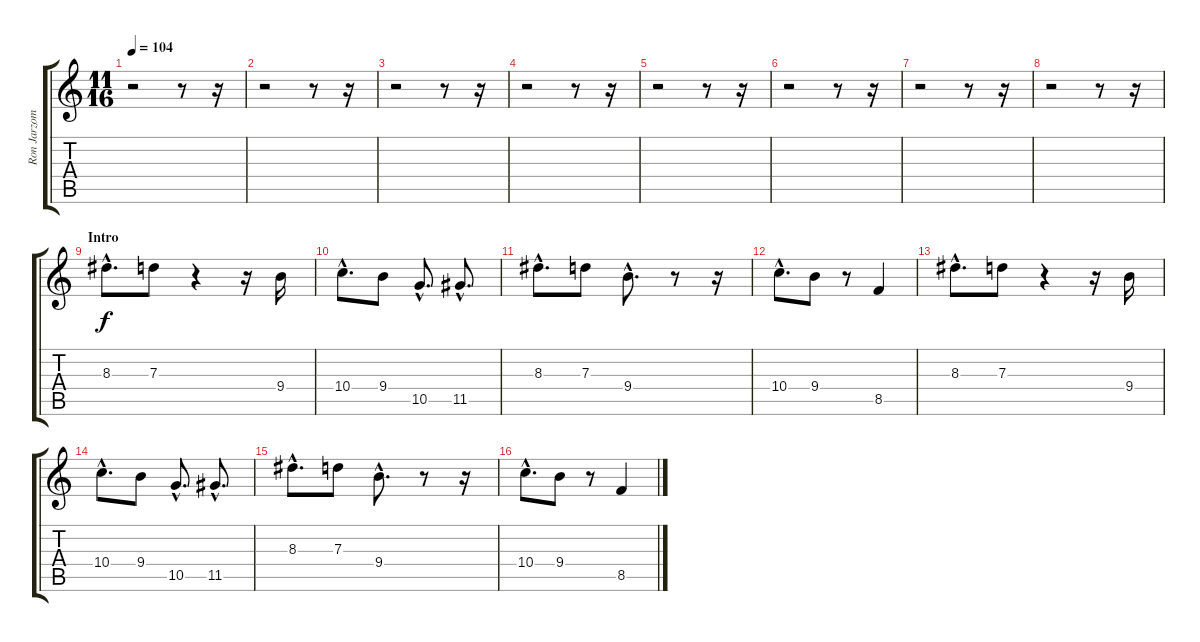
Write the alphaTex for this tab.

\track ("Ron Jarzombek (Rhythm Guitar)" "Ron Jarzom") {instrument distortionguitar}
\staff {score tabs}
\tuning (E4 B3 G3 D3 A2 E2) {hide}
\ts (11 16)
\tempo 104
\clef g2
\ks c
r.2{dy f instrument distortionguitar} r.8 r.16 |
r.2 r.8 r.16 |
r.2 r.8 r.16 |
r.2 r.8 r.16 |
r.2 r.8 r.16 |
r.2 r.8 r.16 |
r.2 r.8 r.16 |
r.2 r.8 r.16 |
\section ("" "Intro")
8.3{hac}.8{d volume 14 balance 14} 7.3.8 r.4 r.16 9.4.16 |
10.4{hac}.8{d} 9.4.8 10.5{hac}.8{d} 11.5{hac}.8{d} |
8.3{hac}.8{d} 7.3.8 9.4{hac}.8{d} r.8 r.16 |
10.4{hac}.8{d} 9.4.8 r.8 8.5.4 |
8.3{hac}.8{d} 7.3.8 r.4 r.16 9.4.16 |
10.4{hac}.8{d} 9.4.8 10.5{hac}.8{d} 11.5{hac}.8{d} |
8.3{hac}.8{d} 7.3.8 9.4{hac}.8{d} r.8 r.16 |
10.4{hac}.8{d} 9.4.8 r.8 8.5.4
